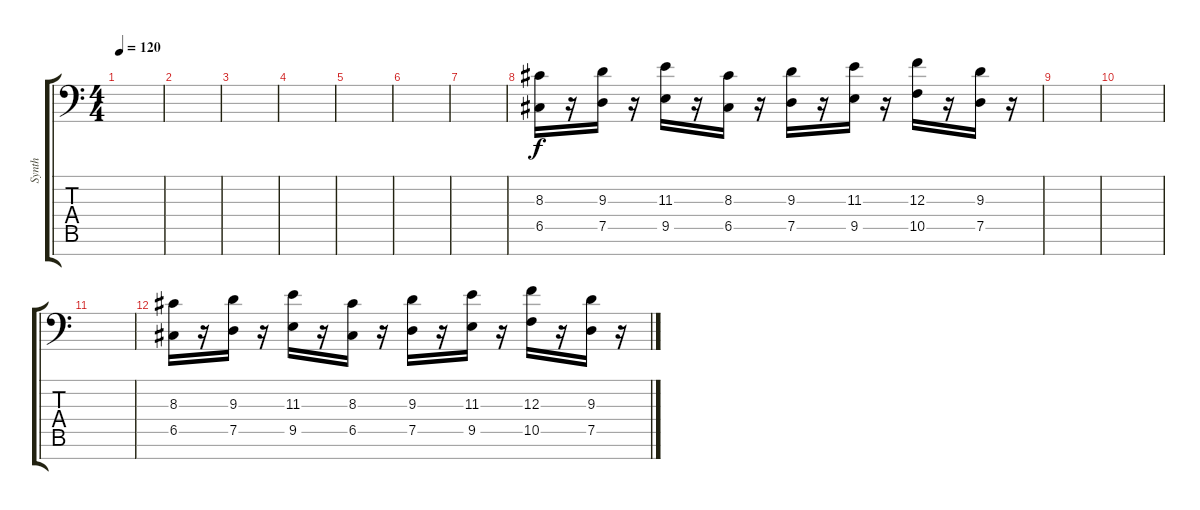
\track ("Synth" "Synth") {instrument choiraahs}
\staff {score tabs}
\tuning (D4 A3 F3 C3 G2 D2 G1) {hide}
\ts (4 4)
\tempo 120
\clef f4
\ks c
|
|
|
|
|
|
|
(8.3 6.5).16 r.16 (9.3 7.5).16 r.16 (11.3 9.5).16 r.16 (8.3 6.5).16 r.16 (9.3 7.5).16 r.16 (11.3 9.5).16 r.16 (12.3 10.5).16 r.16 (9.3 7.5).16 r.16 |
|
|
|
(8.3 6.5).16 r.16 (9.3 7.5).16 r.16 (11.3 9.5).16 r.16 (8.3 6.5).16 r.16 (9.3 7.5).16 r.16 (11.3 9.5).16 r.16 (12.3 10.5).16 r.16 (9.3 7.5).16 r.16
